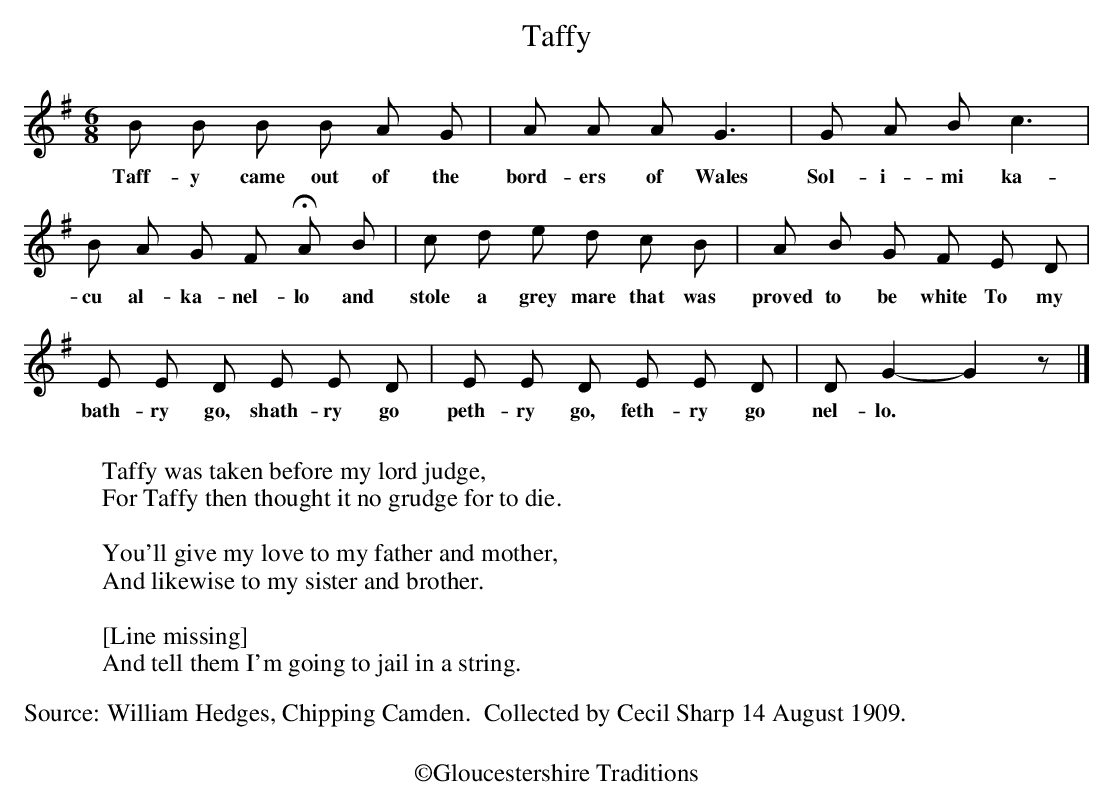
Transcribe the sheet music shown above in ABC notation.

X:1
T:Taffy
L:1/8
M:6/8
K:G
B B B B A G | A A A G3 | G A B c3 |$ B A G F !fermata!A B | c d e d c B | A B G F E D |$
w: Taff- y came out of the|bord- ers of Wales|Sol- i- mi ka-|cu al- ka- nel- lo and|stole a grey mare that was|proved to be white To my|
E E D E E D | E E D E E D | D G2- G2 z |]
w: bath- ry go, shath- ry go|peth- ry go, feth- ry go|nel- lo. *|
W:
W:Taffy was taken before my lord judge,
W:For Taffy then thought it no grudge for to die.
W:
W:You'll give my love to my father and mother,
W:And likewise to my sister and brother.
W:
W:[Line missing]
W:And tell them I'm going to jail in a string.
W:
